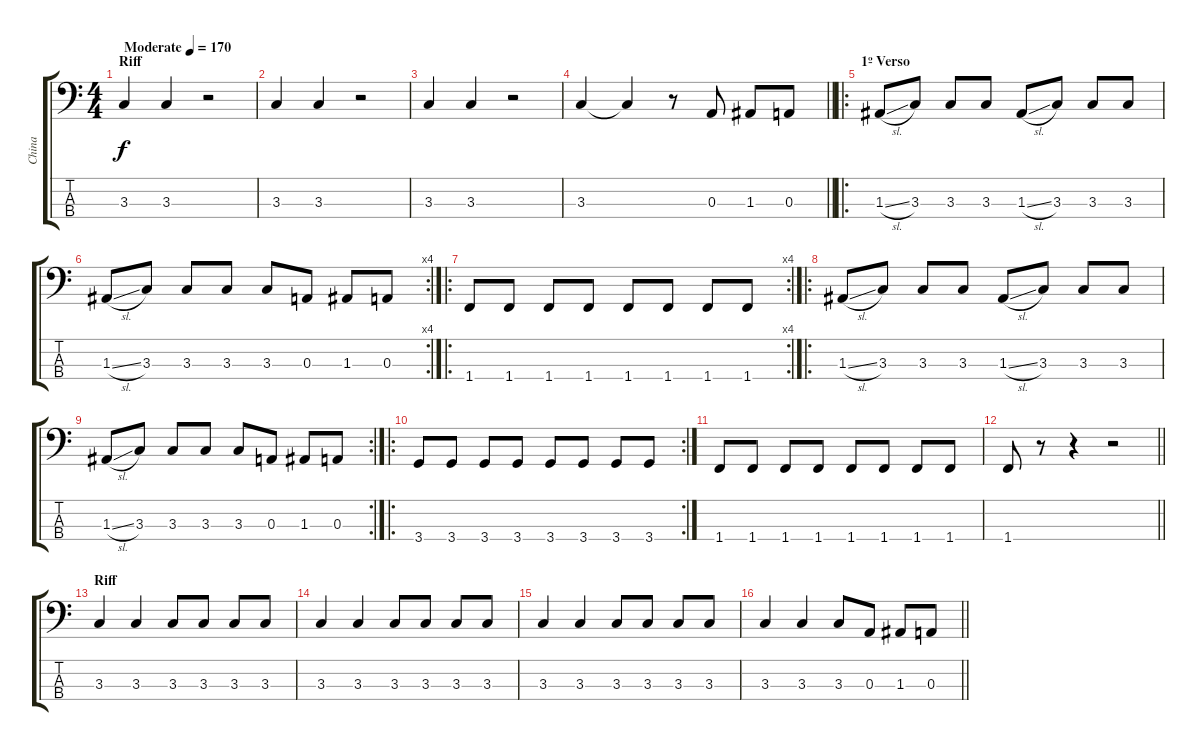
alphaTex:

\track ("China" "China") {instrument electricbasspick}
\staff {score tabs}
\tuning (G2 D2 A1 E1) {hide}
\ts (4 4)
\section ("" "Riff")
\tempo (170 "Moderate")
\clef f4
\ks c
3.3.4{dy f instrument electricbasspick} 3.3.4 r.2 |
3.3.4 3.3.4 r.2 |
3.3.4 3.3.4 r.2 |
\barLineRight lightlight
3.3.4 3.3{t}.4 r.8 0.3.8 1.3.8 0.3.8 |
\ro
\section ("" "1º Verso")
1.3{sl}.8 3.3.8 3.3.8 3.3.8 1.3{sl}.8 3.3.8 3.3.8 3.3.8 |
\rc 4
1.3{sl}.8 3.3.8 3.3.8 3.3.8 3.3.8 0.3.8 1.3.8 0.3.8 |
\ro
\rc 4
1.4.8 1.4.8 1.4.8 1.4.8 1.4.8 1.4.8 1.4.8 1.4.8 |
\ro
1.3{sl}.8 3.3.8 3.3.8 3.3.8 1.3{sl}.8 3.3.8 3.3.8 3.3.8 |
\rc 2
1.3{sl}.8 3.3.8 3.3.8 3.3.8 3.3.8 0.3.8 1.3.8 0.3.8 |
\ro
\rc 2
3.4.8 3.4.8 3.4.8 3.4.8 3.4.8 3.4.8 3.4.8 3.4.8 |
1.4.8 1.4.8 1.4.8 1.4.8 1.4.8 1.4.8 1.4.8 1.4.8 |
\barLineRight lightlight
1.4.8 r.8 r.4 r.2 |
\section ("" "Riff")
3.3.4 3.3.4 3.3.8 3.3.8 3.3.8 3.3.8 |
3.3.4 3.3.4 3.3.8 3.3.8 3.3.8 3.3.8 |
3.3.4 3.3.4 3.3.8 3.3.8 3.3.8 3.3.8 |
\barLineRight lightlight
3.3.4 3.3.4 3.3.8 0.3.8 1.3.8 0.3.8
